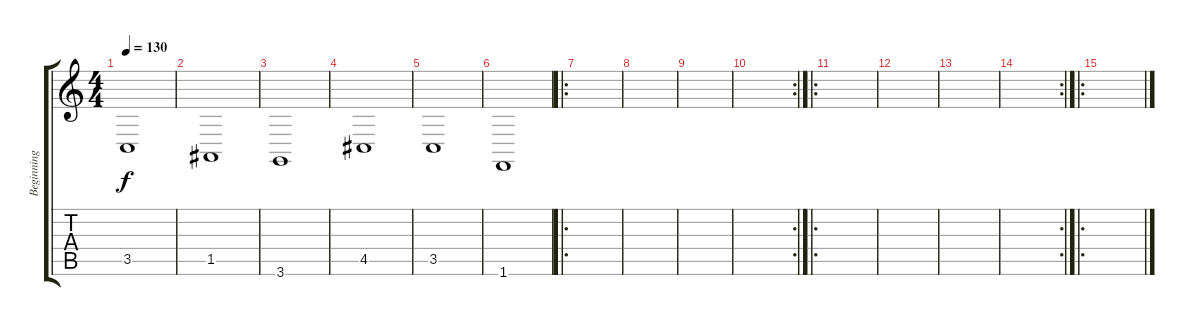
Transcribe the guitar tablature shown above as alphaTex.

\track ("Beginning - End" "Beginning ") {instrument synthstrings2}
\staff {score tabs}
\tuning (E4 B3 G3 D3 A2 E2) {hide}
\ts (4 4)
\tempo 130
\clef g2
\ks c
3.5.1{dy f} |
1.5.1 |
3.6.1 |
4.5.1 |
3.5.1 |
1.6.1 |
\ro
|
|
|
\rc 2
|
\ro
|
|
|
\rc 2
|
\ro
